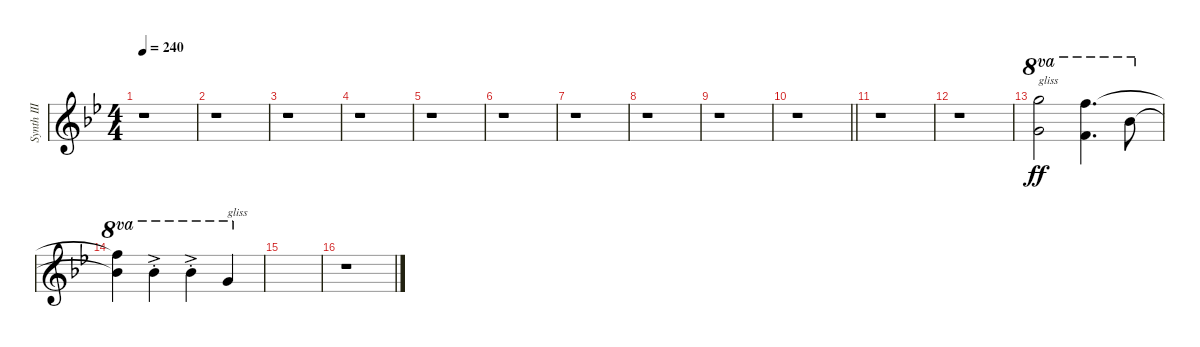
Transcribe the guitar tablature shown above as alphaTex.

\track ("Synth III (Organ)" "Synth III ") {instrument rockorgan}
\staff {score}
\tuning (E4 B3 G3 D3 A2 E2 B1) {hide}
\ts (4 4)
\tempo 240
\clef g2
\ks bb
r.1{dy ff} |
r.1 |
r.1 |
r.1 |
r.1 |
r.1 |
r.1 |
r.1 |
r.1 |
\barLineRight lightlight
r.1 |
\section ("" "")
r.1 |
r.1 |
(27.1 20.2).2{ot 8va txt "gliss"} (13.1 30.2).4{d ot 8va} 18.1.8{ot 8va} |
(18.1{t} 30.2{t}).4{ot 8va} 18.1{ac st}.4{ot 8va} 18.1{ac st}.4{ot 8va} 15.1.4{ot 8va txt "gliss"} |
|
r.1
